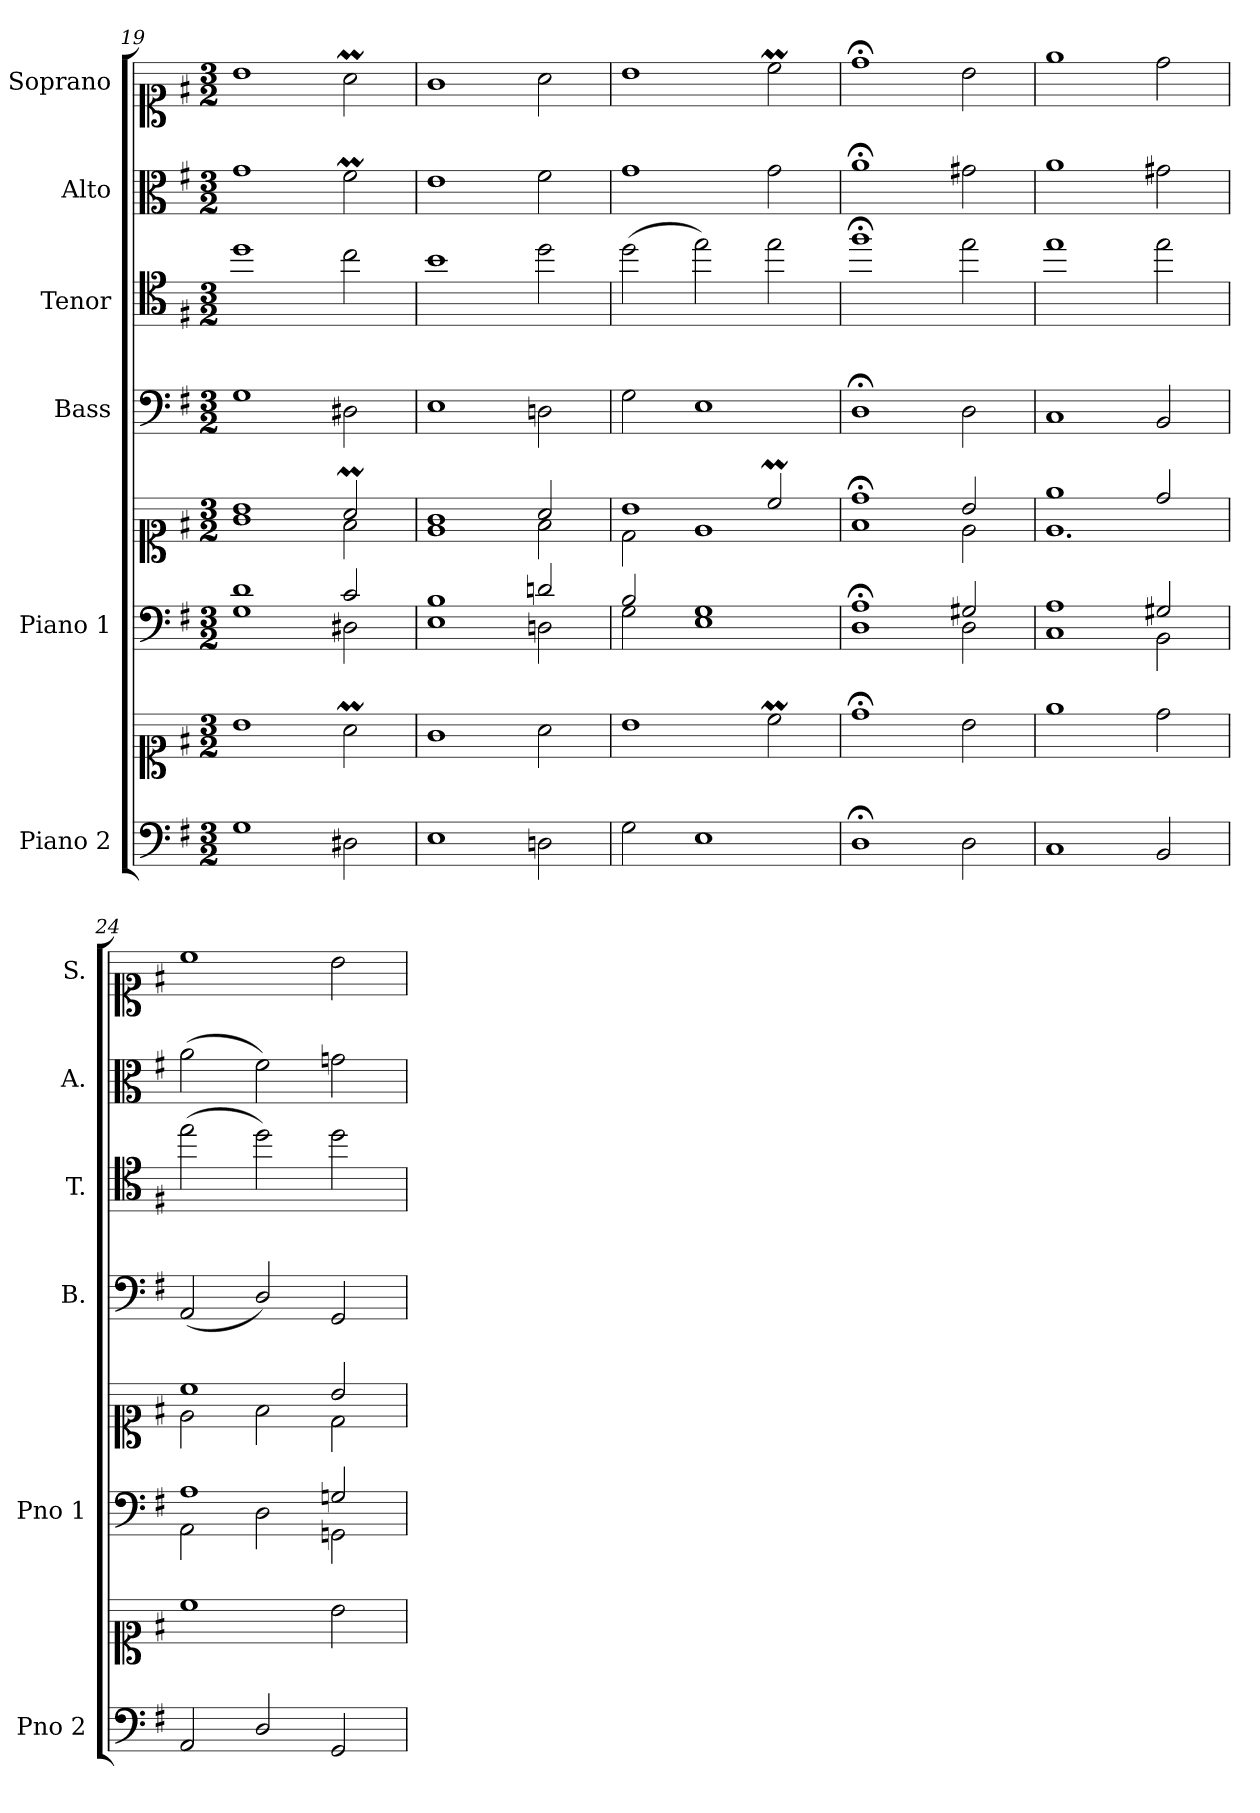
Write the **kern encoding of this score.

**kern	**kern	**kern	**kern	**kern	**kern	**kern	**kern
*part6	*part6	*part5	*part5	*part4	*part3	*part2	*part1
*staff8	*staff7	*staff6	*staff5	*staff4	*staff3	*staff2	*staff1
*I"Piano 2	*	*I"Piano 1	*	*I"Bass	*I"Tenor	*I"Alto	*I"Soprano
*I'Pno 2	*	*I'Pno 1	*	*I'B.	*I'T.	*I'A.	*I'S.
*clefF4	*clefC1	*clefF4	*clefC1	*clefF4	*clefC4	*clefC3	*clefC1
*	*	*	*	*	*ITrd7c12	*	*
*k[f#]	*k[f#]	*k[f#]	*k[f#]	*k[f#]	*k[f#]	*k[f#]	*k[f#]
*G:	*G:	*G:	*G:	*G:	*G:	*G:	*G:
*M3/2	*M3/2	*M3/2	*M3/2	*M3/2	*M3/2	*M3/2	*M3/2
=19	=19	=19	=19	=19	=19	=19	=19
*	*	*^	*^	*	*	*	*
1G\	1b\	1d/	1G\	1b/	1g\	1G\	1d\	1g\	1b\
2D#X\	2aM>\	2c/	2D#X\	2aM>/	2f#\	2D#X\	2c\	2f#m>\	2aM>\
=20	=20	=20	=20	=20	=20	=20	=20	=20	=20
1E\	1g\	1B/	1E\	1g/	1e\	1E\	1B\	1e\	1g\
2Dn\	2a\	2dn/	2Dn\	2a/	2f#\	2Dn\	2d\	2f#\	2a\
=21	=21	=21	=21	=21	=21	=21	=21	=21	=21
2G\	1b\	2B/	2G\	1b/	2d\	2G\	(2d\	1g\	1b\
1E\	.	1G/	1E\	.	1e\	1E\	2e\)	.	.
.	2ccM\	.	.	2ccM/	.	.	2e\	2g\	2ccM\
=22	=22	=22	=22	=22	=22	=22	=22	=22	=22
1D;\	1dd;<\	1A;</	1D\	1dd;</	1f#\	1D;<\	1f#;<\	1a;<\	1dd;<\
2D\	2b\	2G#X/	2D\	2b/	2e\	2D\	2e\	2g#X\	2b\
=23	=23	=23	=23	=23	=23	=23	=23	=23	=23
1C/	1ee\	1A/	1C\	1ee/	1.e\	1C/	1e\	1a\	1ee\
2BB/	2dd\	2G#X/	2BB\	2dd/	.	2BB/	2e\	2g#X\	2dd\
=24	=24	=24	=24	=24	=24	=24	=24	=24	=24
2AA/	1cc\	1A/	2AA\	1cc/	2e\	(2AA/	(2e\	(2a\	1cc\
2D/	.	.	2D\	.	2f#\	2D/)	2d\)	2f#\)	.
2GG/	2b\	2Gn/	2GGn\	2b/	2d\	2GG/	2d\	2gn\	2b\
*	*	*v	*v	*	*	*	*	*	*
*	*	*	*v	*v	*	*	*	*
=	=	=	=	=	=	=	=
*-	*-	*-	*-	*-	*-	*-	*-
